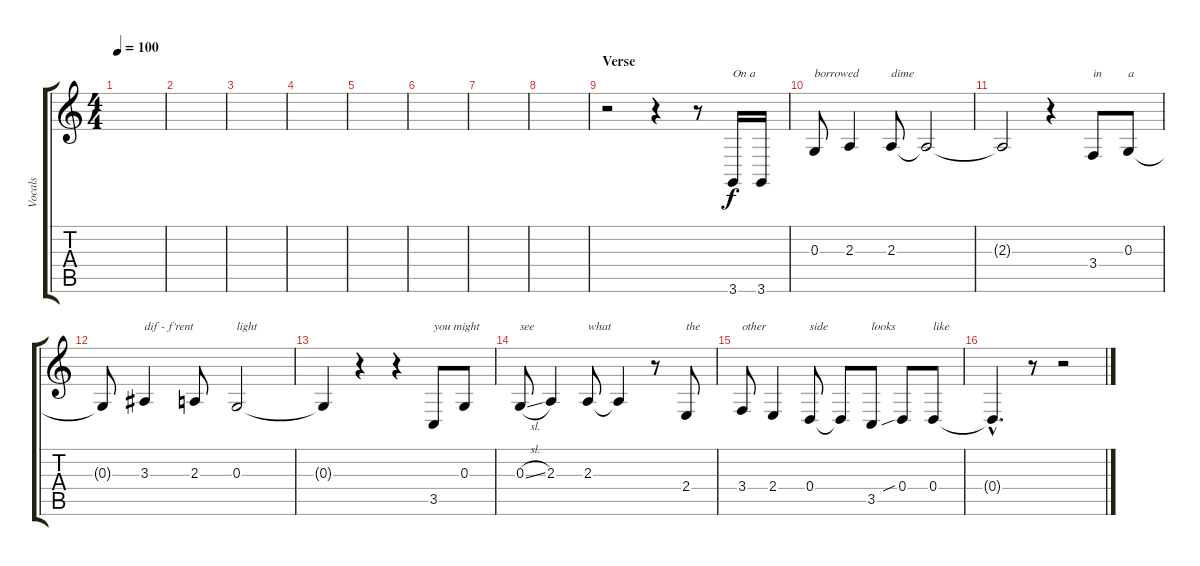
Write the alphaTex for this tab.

\track ("Vocals" "Vocals") {instrument altosax}
\staff {score tabs}
\tuning (E4 B3 G3 D3 A2 E2) {hide}
\ts (4 4)
\tempo 100
\clef g2
\ks c
|
|
|
|
|
|
|
|
\section ("" "Verse")
r.2 r.4 r.8 3.6.16{txt "On a"} 3.6.16 |
0.3.8{txt "borrowed"} 2.3.4 2.3.8{txt "dime"} 2.3{t}.2 |
2.3{t}.2 r.4 3.4.8{txt "in"} 0.3.8{txt "a"} |
0.3{t}.8 3.3.4{txt "dif - f'rent"} 2.3.8 0.3.2{txt "light"} |
0.3{t}.4 r.4 r.4 3.5.8{txt "you might"} 0.3.8 |
0.3{sl}.8{txt "see"} 2.3.4 2.3.8{txt "what"} 2.3{t}.4 r.8 2.4.8{txt "the"} |
3.4.8{txt "other"} 2.4.4 0.4.8{txt "side"} 0.4{t}.8 3.5.8{txt "looks"} 0.4{sib}.8 0.4.8{txt "like"} |
0.4{hac t}.4{d} r.8 r.2
